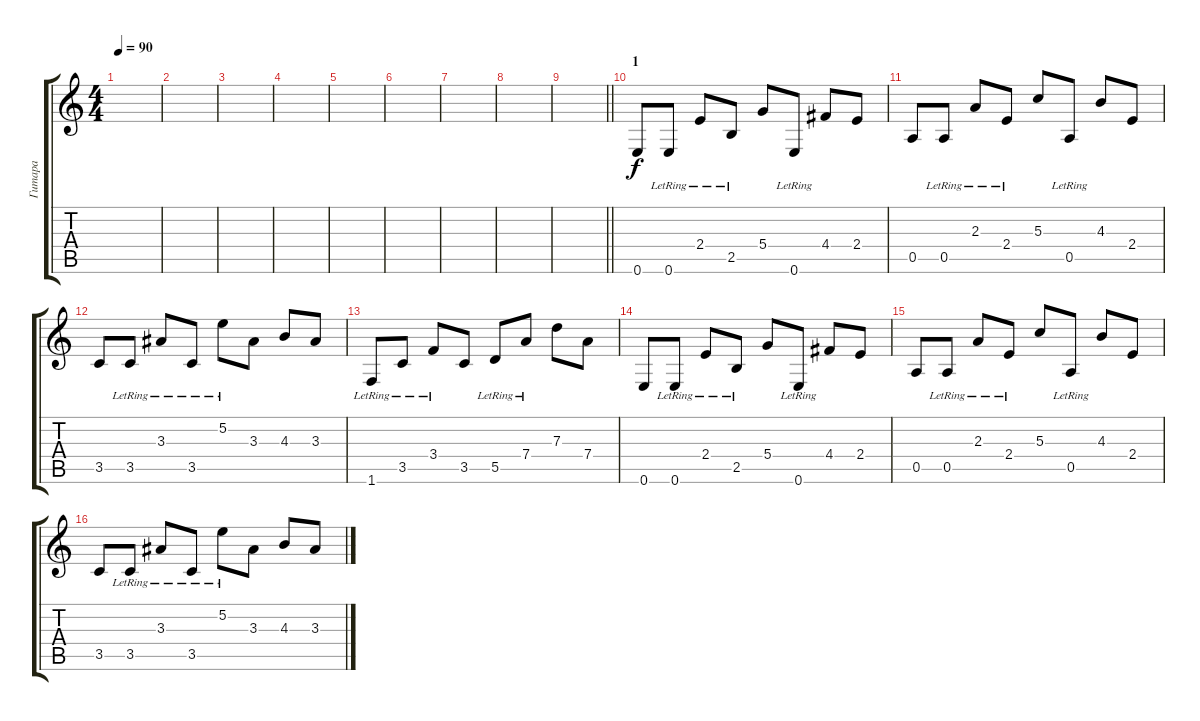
\track ("Гитара" "Гитара") {instrument distortionguitar}
\staff {score tabs}
\tuning (E4 B3 G3 D3 A2 E2) {hide}
\ts (4 4)
\tempo 90
\clef g2
\ks c
|
|
|
|
|
|
|
|
\barLineRight lightlight
|
\section ("" "1")
0.6.8 0.6{lr}.8 2.4{lr}.8 2.5{lr}.8 5.4.8 0.6{lr}.8 4.4.8 2.4.8 |
0.5.8 0.5{lr}.8 2.3{lr}.8 2.4{lr}.8 5.3.8 0.5{lr}.8 4.3.8 2.4.8 |
3.5.8 3.5{lr}.8 3.3{lr}.8 3.5{lr}.8 5.2{lr}.8 3.3.8 4.3.8 3.3.8 |
1.6{lr}.8 3.5{lr}.8 3.4{lr}.8 3.5.8 5.5{lr}.8 7.4{lr}.8 7.3.8 7.4.8 |
0.6.8 0.6{lr}.8 2.4{lr}.8 2.5{lr}.8 5.4.8 0.6{lr}.8 4.4.8 2.4.8 |
0.5.8 0.5{lr}.8 2.3{lr}.8 2.4{lr}.8 5.3.8 0.5{lr}.8 4.3.8 2.4.8 |
3.5.8 3.5{lr}.8 3.3{lr}.8 3.5{lr}.8 5.2{lr}.8 3.3.8 4.3.8 3.3.8
